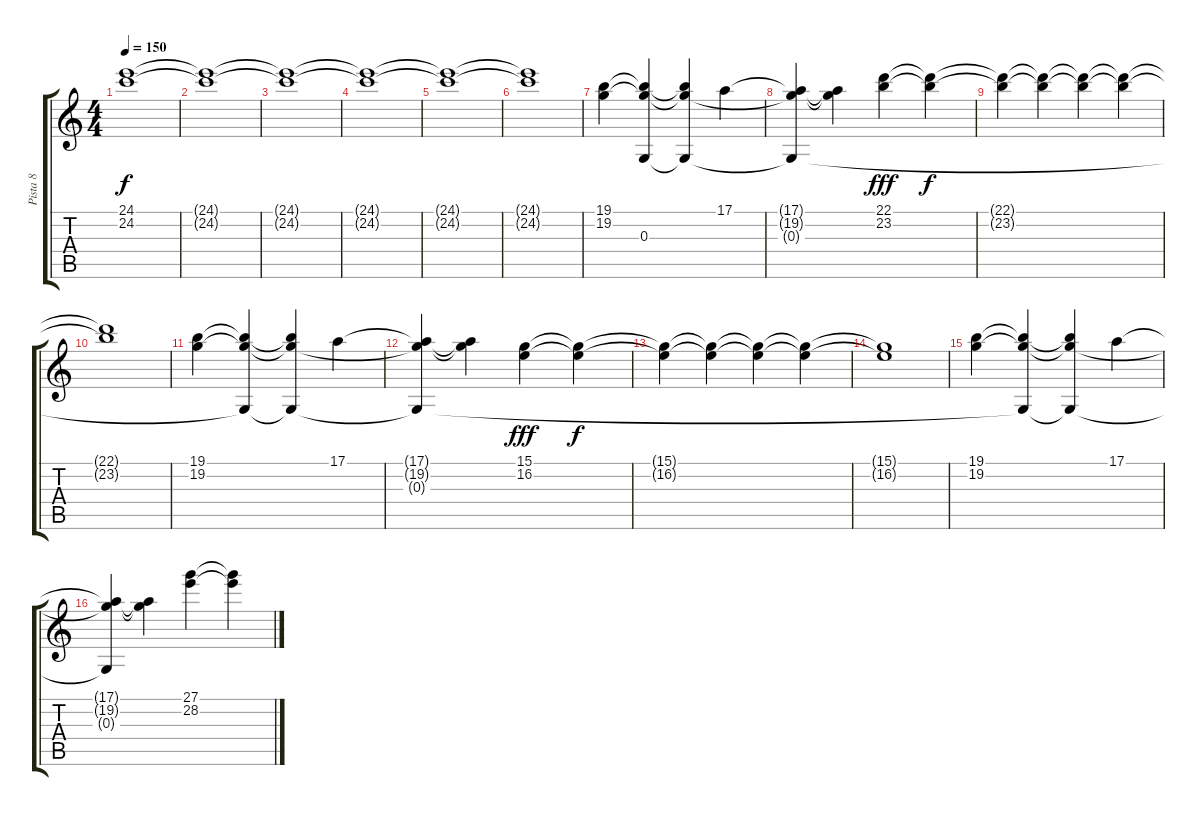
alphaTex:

\track ("Pista 8" "Pista 8") {instrument synthstrings2}
\staff {score tabs}
\tuning (E4 C4 G3 C3 G2 C2) {hide}
\ts (4 4)
\tempo 150
\clef g2
\ks c
(24.1{t} 24.2{t}).1{dy f} |
(24.1{t} 24.2{t}).1 |
(24.1{t} 24.2{t}).1 |
(24.1{t} 24.2{t}).1 |
(24.1{t} 24.2{t}).1 |
(24.1{t} 24.2{t}).1 |
(19.1 19.2).4{volume 12} (19.1{t} 19.2{t} 0.3).4 (19.1{t} 19.2{t} 0.3{t}).4 17.1.4 |
(17.1{t} 19.2{t} 0.3{t}).4 (17.1{t} 19.2{t}).4 (22.1 23.2).4{dy fff} (22.1{t} 23.2{t}).4{dy f} |
(22.1{t} 23.2{t}).4 (22.1{t} 23.2{t}).4 (22.1{t} 23.2{t}).4 (22.1{t} 23.2{t}).4 |
(22.1{t} 23.2{t}).1 |
(19.1 19.2).4{volume 12} (19.1{t} 19.2{t} 0.3{t}).4 (19.1{t} 19.2{t} 0.3{t}).4 17.1.4 |
(17.1{t} 19.2{t} 0.3{t}).4 (17.1{t} 19.2{t}).4 (15.1 16.2).4{dy fff} (15.1{t} 16.2{t}).4{dy f} |
(15.1{t} 16.2{t}).4 (15.1{t} 16.2{t}).4 (15.1{t} 16.2{t}).4 (15.1{t} 16.2{t}).4 |
(15.1{t} 16.2{t}).1 |
(19.1 19.2).4{volume 12} (19.1{t} 19.2{t} 0.3{t}).4 (19.1{t} 19.2{t} 0.3{t}).4 17.1.4 |
(17.1{t} 19.2{t} 0.3{t}).4 (17.1{t} 19.2{t}).4 (27.1 28.2).4 (27.1{t} 28.2{t}).4
